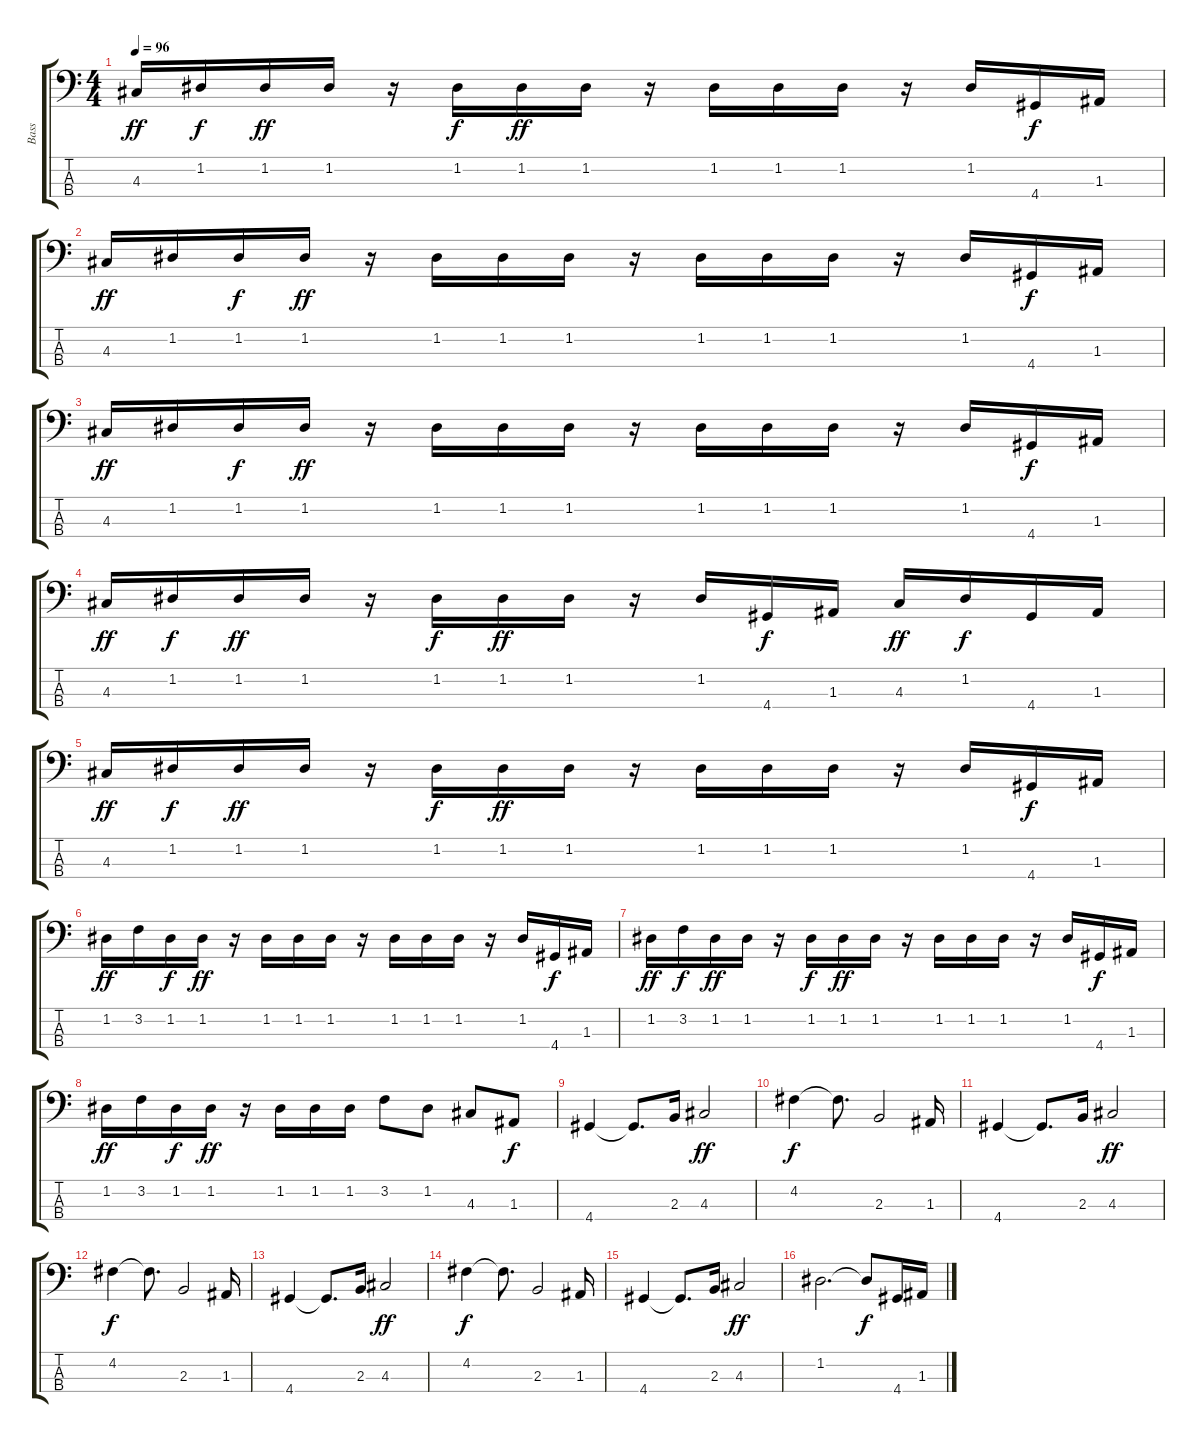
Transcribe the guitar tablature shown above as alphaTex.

\track ("Bass" "Bass") {instrument electricbassfinger}
\staff {score tabs}
\tuning (G2 D2 A1 E1) {hide}
\ts (4 4)
\tempo 96
\clef f4
\ks c
4.3.16{dy ff} 1.2.16{dy f} 1.2.16{dy ff} 1.2.16 r.16 1.2.16{dy f} 1.2.16{dy ff} 1.2.16 r.16 1.2.16 1.2.16 1.2.16 r.16 1.2.16 4.4.16{dy f} 1.3.16 |
4.3.16{dy ff} 1.2.16 1.2.16{dy f} 1.2.16{dy ff} r.16 1.2.16 1.2.16 1.2.16 r.16 1.2.16 1.2.16 1.2.16 r.16 1.2.16 4.4.16{dy f} 1.3.16 |
4.3.16{dy ff} 1.2.16 1.2.16{dy f} 1.2.16{dy ff} r.16 1.2.16 1.2.16 1.2.16 r.16 1.2.16 1.2.16 1.2.16 r.16 1.2.16 4.4.16{dy f} 1.3.16 |
4.3.16{dy ff} 1.2.16{dy f} 1.2.16{dy ff} 1.2.16 r.16 1.2.16{dy f} 1.2.16{dy ff} 1.2.16 r.16 1.2.16 4.4.16{dy f} 1.3.16 4.3.16{dy ff} 1.2.16{dy f} 4.4.16 1.3.16 |
4.3.16{dy ff} 1.2.16{dy f} 1.2.16{dy ff} 1.2.16 r.16 1.2.16{dy f} 1.2.16{dy ff} 1.2.16 r.16 1.2.16 1.2.16 1.2.16 r.16 1.2.16 4.4.16{dy f} 1.3.16 |
1.2.16{dy ff} 3.2.16 1.2.16{dy f} 1.2.16{dy ff} r.16 1.2.16 1.2.16 1.2.16 r.16 1.2.16 1.2.16 1.2.16 r.16 1.2.16 4.4.16{dy f} 1.3.16 |
1.2.16{dy ff} 3.2.16{dy f} 1.2.16{dy ff} 1.2.16 r.16 1.2.16{dy f} 1.2.16{dy ff} 1.2.16 r.16 1.2.16 1.2.16 1.2.16 r.16 1.2.16 4.4.16{dy f} 1.3.16 |
1.2.16{dy ff} 3.2.16 1.2.16{dy f} 1.2.16{dy ff} r.16 1.2.16 1.2.16 1.2.16 3.2.8 1.2.8 4.3.8 1.3.8{dy f} |
4.4.4 4.4{t}.8{d} 2.3.16 4.3.2{dy ff} |
4.2.4{dy f} 4.2{t}.8{d} 2.3.2 1.3.16 |
4.4.4 4.4{t}.8{d} 2.3.16 4.3.2{dy ff} |
4.2.4{dy f} 4.2{t}.8{d} 2.3.2 1.3.16 |
4.4.4 4.4{t}.8{d} 2.3.16 4.3.2{dy ff} |
4.2.4{dy f} 4.2{t}.8{d} 2.3.2 1.3.16 |
4.4.4 4.4{t}.8{d} 2.3.16 4.3.2{dy ff} |
1.2.2{d} 1.2{t}.8{dy f} 4.4.16 1.3.16
